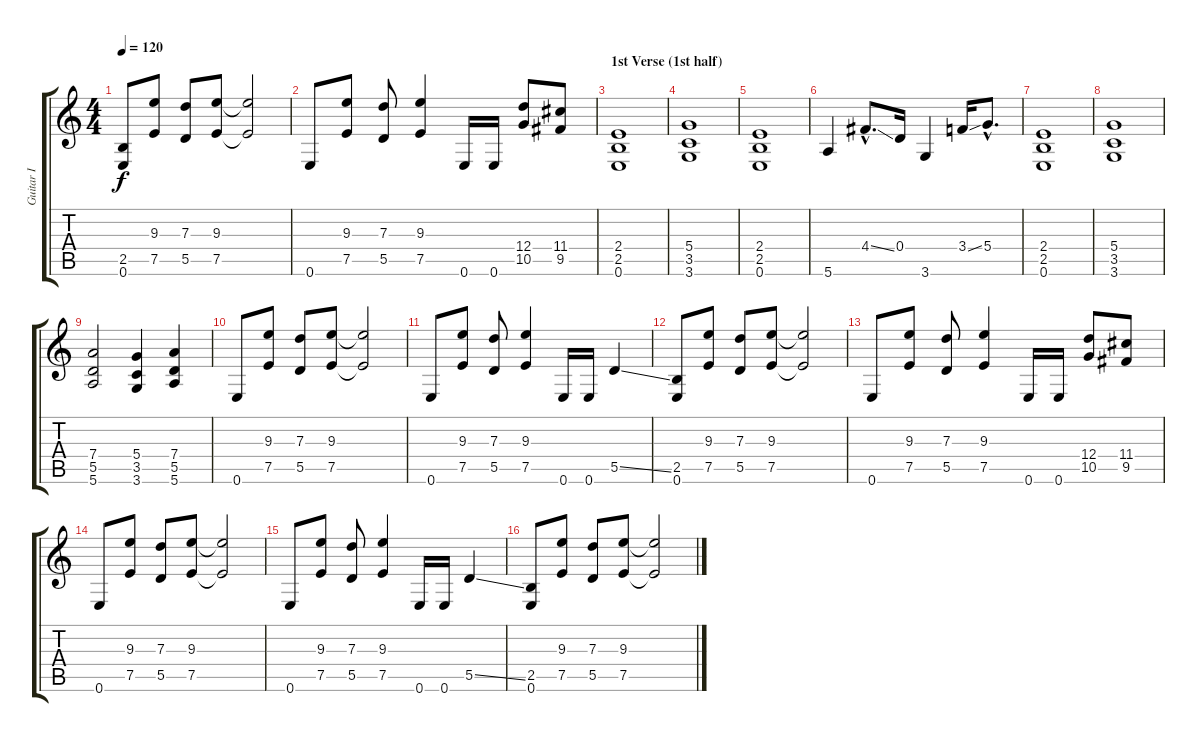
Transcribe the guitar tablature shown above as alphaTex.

\track ("Guitar I" "Guitar I") {instrument distortionguitar}
\staff {score tabs}
\tuning (E4 B3 G3 D3 A2 E2) {hide}
\ts (4 4)
\tempo 120
\clef g2
\ks c
(2.5 0.6).8{dy f} (9.3 7.5).8 (7.3 5.5).8 (9.3 7.5).8 (9.3{t} 7.5{t}).2 |
0.6.8 (9.3 7.5).8 (7.3 5.5).8 (9.3 7.5).4 0.6.16 0.6.16 (12.4 10.5).8 (11.4 9.5).8 |
\section ("" "1st Verse (1st half)")
(2.4 2.5 0.6).1 |
(5.4 3.5 3.6).1 |
(2.4 2.5 0.6).1 |
5.6.4 4.4{ss hac}.8{d} 0.4.16 3.6.4 3.4{ss}.16 5.4{hac}.8{d} |
(2.4 2.5 0.6).1 |
(5.4 3.5 3.6).1 |
(7.4 5.5 5.6).2 (5.4 3.5 3.6).4 (7.4 5.5 5.6).4 |
0.6.8 (9.3 7.5).8 (7.3 5.5).8 (9.3 7.5).8 (9.3{t} 7.5{t}).2 |
0.6.8 (9.3 7.5).8 (7.3 5.5).8 (9.3 7.5).4 0.6.16 0.6.16 5.5{ss}.4 |
(2.5 0.6).8 (9.3 7.5).8 (7.3 5.5).8 (9.3 7.5).8 (9.3{t} 7.5{t}).2 |
0.6.8 (9.3 7.5).8 (7.3 5.5).8 (9.3 7.5).4 0.6.16 0.6.16 (12.4 10.5).8 (11.4 9.5).8 |
0.6.8 (9.3 7.5).8 (7.3 5.5).8 (9.3 7.5).8 (9.3{t} 7.5{t}).2 |
0.6.8 (9.3 7.5).8 (7.3 5.5).8 (9.3 7.5).4 0.6.16 0.6.16 5.5{ss}.4 |
(2.5 0.6).8 (9.3 7.5).8 (7.3 5.5).8 (9.3 7.5).8 (9.3{t} 7.5{t}).2
